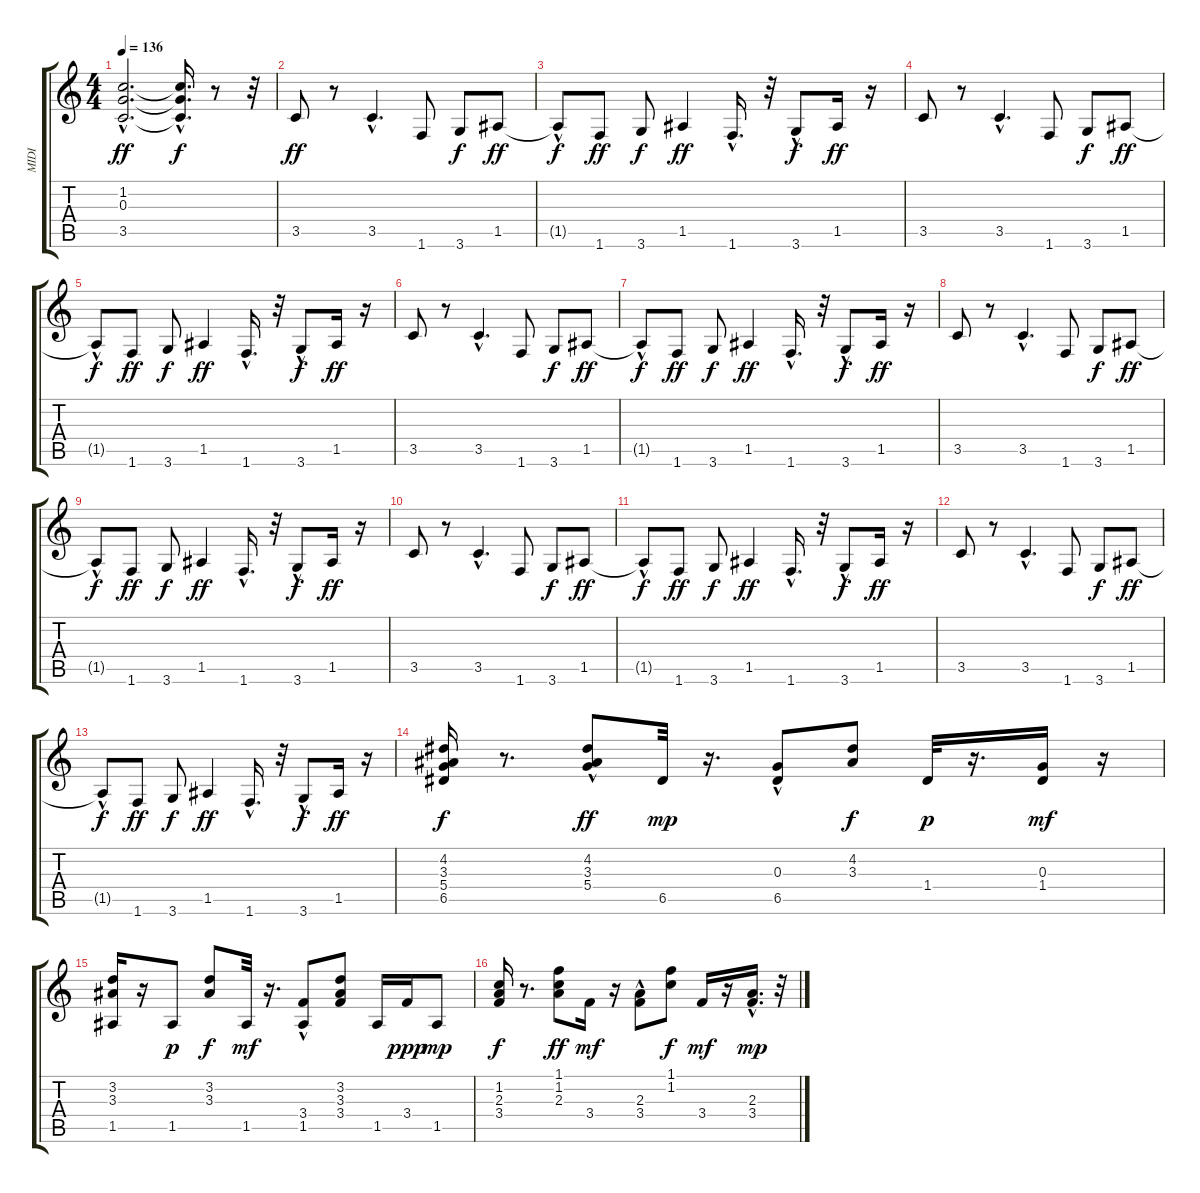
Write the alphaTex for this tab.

\track ("MIDI" "MIDI") {instrument electricguitarmuted}
\staff {score tabs}
\tuning (E4 B3 G3 D3 A2 E2) {hide}
\ts (4 4)
\tempo 136
\clef g2
\ks c
(1.2{hac} 0.3{hac} 3.5{hac}).2{d dy ff} (1.2{hac t} 0.3{hac t} 3.5{t}).16{d dy f} r.8 r.32 |
3.5.8{dy ff} r.8 3.5{hac}.4{d} 1.6.8 3.6.8{dy f} 1.5.8{dy ff} |
1.5{hac t}.8{dy f} 1.6.8{dy ff} 3.6.8{dy f} 1.5.4{dy ff} 1.6{hac}.16{d} r.32 3.6{hac}.8{dy f} 1.5.16{dy ff} r.16 |
3.5.8 r.8 3.5{hac}.4{d} 1.6.8 3.6.8{dy f} 1.5.8{dy ff} |
1.5{hac t}.8{dy f} 1.6.8{dy ff} 3.6.8{dy f} 1.5.4{dy ff} 1.6{hac}.16{d} r.32 3.6{hac}.8{dy f} 1.5.16{dy ff} r.16 |
3.5.8 r.8 3.5{hac}.4{d} 1.6.8 3.6.8{dy f} 1.5.8{dy ff} |
1.5{hac t}.8{dy f} 1.6.8{dy ff} 3.6.8{dy f} 1.5.4{dy ff} 1.6{hac}.16{d} r.32 3.6{hac}.8{dy f} 1.5.16{dy ff} r.16 |
3.5.8 r.8 3.5{hac}.4{d} 1.6.8 3.6.8{dy f} 1.5.8{dy ff} |
1.5{hac t}.8{dy f} 1.6.8{dy ff} 3.6.8{dy f} 1.5.4{dy ff} 1.6{hac}.16{d} r.32 3.6{hac}.8{dy f} 1.5.16{dy ff} r.16 |
3.5.8 r.8 3.5{hac}.4{d} 1.6.8 3.6.8{dy f} 1.5.8{dy ff} |
1.5{hac t}.8{dy f} 1.6.8{dy ff} 3.6.8{dy f} 1.5.4{dy ff} 1.6{hac}.16{d} r.32 3.6{hac}.8{dy f} 1.5.16{dy ff} r.16 |
3.5.8 r.8 3.5{hac}.4{d} 1.6.8 3.6.8{dy f} 1.5.8{dy ff} |
1.5{hac t}.8{dy f} 1.6.8{dy ff} 3.6.8{dy f} 1.5.4{dy ff} 1.6{hac}.16{d} r.32 3.6{hac}.8{dy f} 1.5.16{dy ff} r.16 |
(4.2 3.3 5.4 6.5).16{dy f} r.8{d} (4.2 3.3 5.4{hac}).8{dy ff} 6.5.32{dy mp} r.16{d} (0.3{hac} 6.5{hac}).8 (4.2 3.3).8{dy f} 1.4.32{dy p} r.16{d} (0.3 1.4).16{dy mf} r.16 |
(3.2 3.3 1.5).16 r.16 1.5.8{dy p} (3.2 3.3).8{dy f} 1.5.32{dy mf} r.16{d} (3.4{hac} 1.5).8 (3.2 3.3 3.4).8 1.5.16 3.4.16{dy ppp} 1.5.8{dy mp} |
(1.2 2.3 3.4).16{dy f} r.8{d} (1.1 1.2 2.3).8{dy ff} 3.4.16{dy mf} r.16 (2.3{hac} 3.4).8 (1.1 1.2).8{dy f} 3.4.16{dy mf} r.16 (2.3 3.4{hac}).16{d dy mp} r.32
